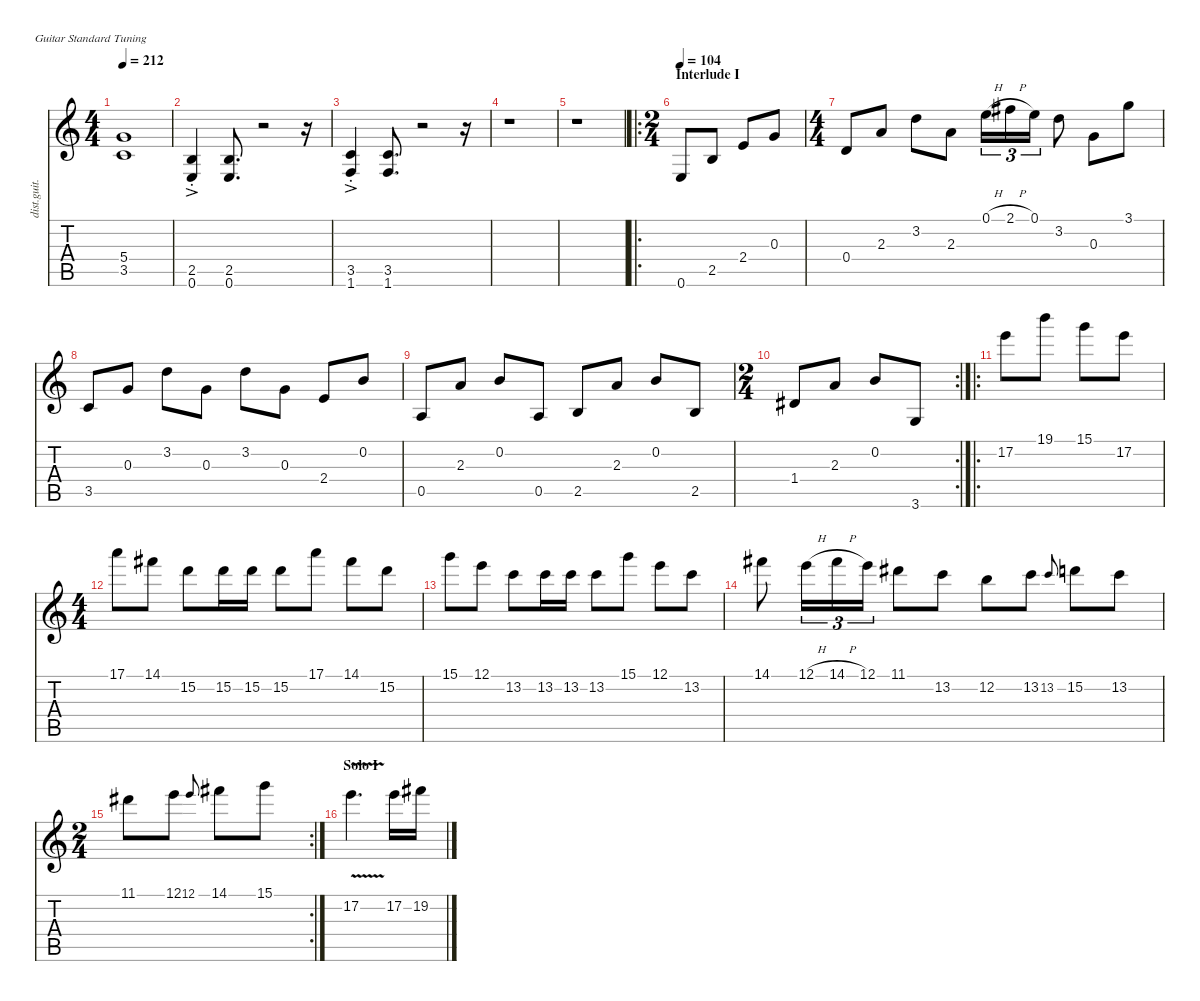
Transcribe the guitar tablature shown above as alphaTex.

\defaultSystemsLayout 4
\hideDynamics
\bracketExtendMode nobrackets
\track ("Rhythm Guitar (James)" "dist.guit.") {instrument distortionguitar}
\staff {score tabs}
\tuning (E4 B3 G3 D3 A2 E2)
\ts (4 4)
\tempo 212
\clef g2
\ks c
(5.4{t} 3.5{t}).1{dy f beam Up} |
(2.5{ac st} 0.6{ac st}).4{dy mp beam Up} (2.5 0.6).8{d dy mf beam Up} r.2{beam Down} r.16{beam Down} |
(3.5{ac st} 1.6{ac st}).4{dy mp beam Up} (3.5 1.6).8{d dy mf beam Up} r.2{beam Down} r.16{beam Down} |
r.1{beam Down} |
r.1{beam Down} |
\ro
\ts (2 4)
\beaming (8 2 2 2 2)
\section ("" "Interlude I")
\tempo 104
0.6.8{beam Up} 2.5.8{beam Up} 2.4.8{beam Up} 0.3.8{beam Up} |
\ts (4 4)
\beaming (8 2 2 2 2)
0.4.8{beam Up} 2.3.8{beam Up} 3.2.8{beam Down} 2.3.8{beam Down} 0.1{h}.16{tu (3 2) beam Down} 2.1{h acc #}.16{tu (3 2) beam Down} 0.1.16{tu (3 2) beam Down} 3.2.8{beam Down} 0.3.8{beam Down} 3.1.8{beam Down} |
3.5.8{beam Up} 0.3.8{beam Up} 3.2.8{beam Down} 0.3.8{beam Down} 3.2.8{beam Down} 0.3.8{beam Down} 2.4.8{beam Up} 0.2.8{beam Up} |
0.5.8{beam Up} 2.3.8{beam Up} 0.2.8{beam Up} 0.5.8{beam Up} 2.5.8{beam Up} 2.3.8{beam Up} 0.2.8{beam Up} 2.5.8{beam Up} |
\rc 2
\ts (2 4)
\beaming (8 2 2 2 2)
1.4{acc #}.8{beam Up} 2.3.8{beam Up} 0.2.8{beam Up} 3.6.8{beam Up} |
\ro
17.2.8{beam Down} 19.1.8{beam Down} 15.1.8{beam Down} 17.2.8{beam Down} |
\ts (4 4)
\beaming (8 2 2 2 2)
17.1.8{beam Down} 14.1{acc #}.8{beam Down} 15.2.8{beam Down} 15.2.16{beam Down} 15.2.16{beam Down} 15.2.8{beam Down} 17.1.8{beam Down} 14.1{acc #}.8{beam Down} 15.2.8{beam Down} |
15.1.8{beam Down} 12.1.8{beam Down} 13.2.8{beam Down} 13.2.16{beam Down} 13.2.16{beam Down} 13.2.8{beam Down} 15.1.8{beam Down} 12.1.8{beam Down} 13.2.8{beam Down} |
14.1{acc #}.8{beam Down} 12.1{h}.16{tu (3 2) beam Down} 14.1{h acc #}.16{tu (3 2) beam Down} 12.1.16{tu (3 2) beam Down} 11.1{acc #}.8{beam Down} 13.2.8{beam Down} 12.2.8{beam Down} 13.2.8{beam Down} 13.2.8{gr onbeat dy mp beam Up} 15.2.8{dy mf beam Down} 13.2.8{beam Down} |
\rc 2
\ts (2 4)
\beaming (8 2 2 2 2)
11.1{acc #}.8{beam Down} 12.1.8{beam Down} 12.1.8{gr onbeat dy mp beam Up} 14.1{acc #}.8{dy mf beam Down} 15.1.8{beam Down} |
\section ("" "Solo I")
17.2{v}.4{d beam Down} 17.2.16{beam Down} 19.2{acc #}.16{beam Down}
